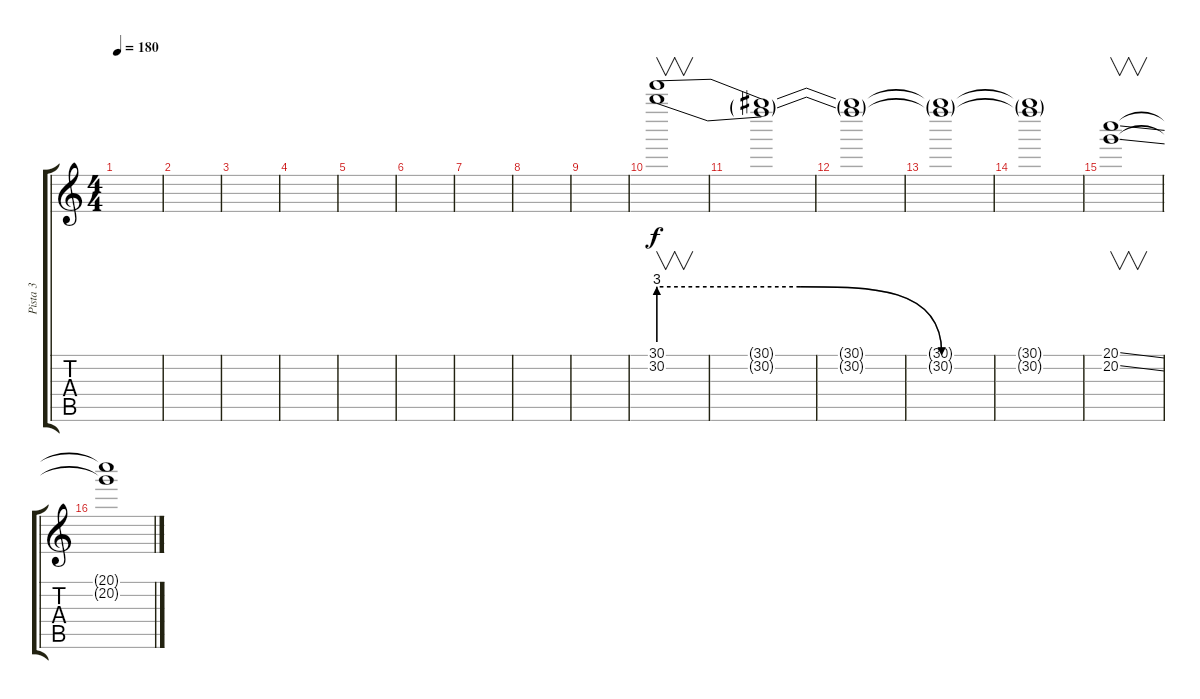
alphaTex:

\track ("Pista 3" "Pista 3") {instrument overdrivenguitar}
\staff {score tabs}
\tuning (E4 B3 G3 D3 A2 E2) {hide}
\ts (4 4)
\tempo 180
\clef g2
\ks c
|
|
|
|
|
|
|
|
|
(30.1{be (custom 0 12 20 12 40 0 60 0)} 30.2{be (custom 0 12 20 12 40 0 60 0)}).1{v} |
(30.1{t} 30.2{t}).1 |
(30.1{t} 30.2{t}).1 |
(30.1{t} 30.2{t}).1 |
(30.1{t} 30.2{t}).1 |
(20.1{ss} 20.2{ss}).1{v} |
(20.1{t} 20.2{t}).1
